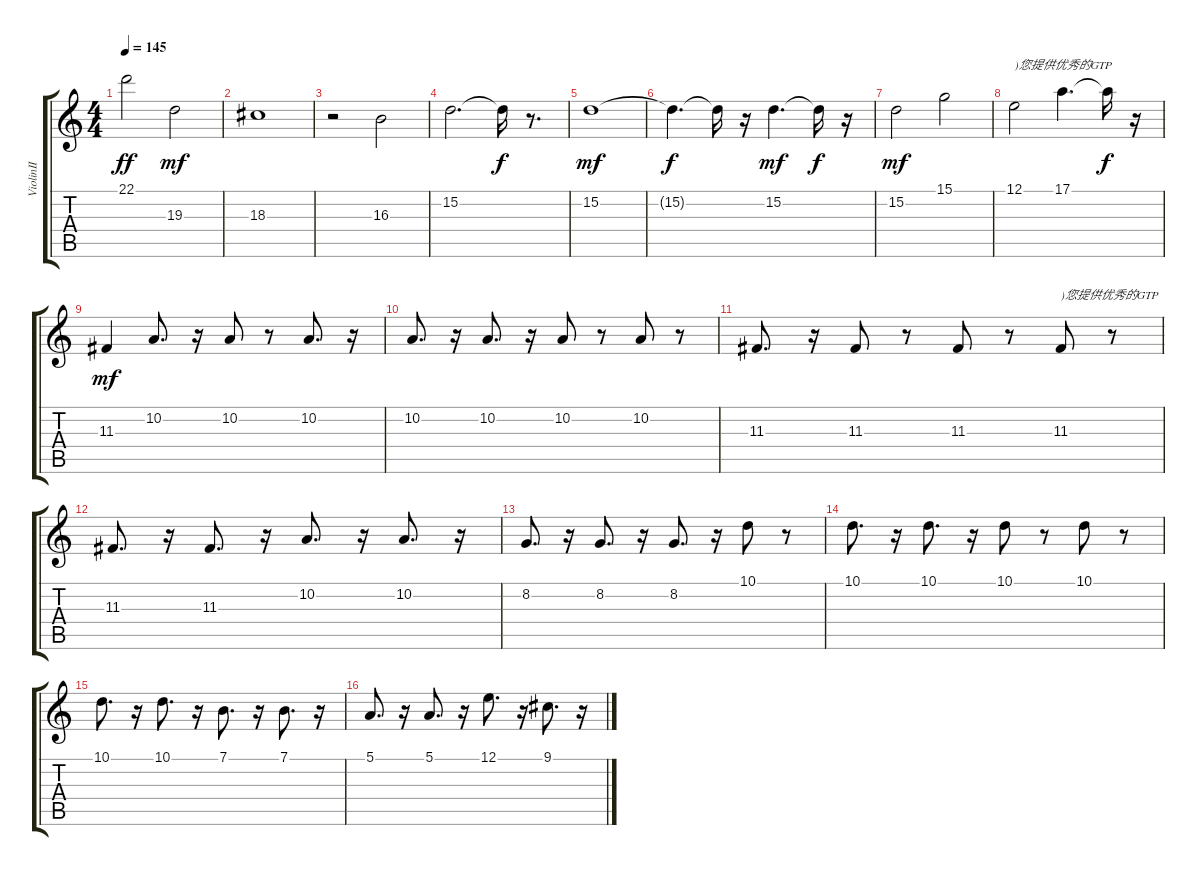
\track ("ViolinⅡ" "ViolinⅡ") {instrument stringensemble1}
\staff {score tabs}
\tuning (E4 B3 G3 D3 A2 E2) {hide}
\ts (4 4)
\tempo 145
\clef g2
\ks c
22.1.2{dy ff} 19.3.2{dy mf} |
18.3.1 |
r.2 16.3.2 |
15.2.2{d} 15.2{t}.16{dy f} r.8{d} |
15.2.1{dy mf} |
15.2{t}.4{d dy f} 15.2{t}.16 r.16 15.2.4{d dy mf} 15.2{t}.16{dy f} r.16 |
15.2.2{dy mf} 15.1.2 |
12.1.2{txt ")您提供优秀的GTP"} 17.1.4{d} 17.1{t}.16{dy f} r.16 |
11.3.4{dy mf} 10.2.8{d} r.16 10.2.8 r.8 10.2.8{d} r.16 |
10.2.8{d} r.16 10.2.8{d} r.16 10.2.8 r.8 10.2.8 r.8 |
11.3.8{d} r.16 11.3.8 r.8 11.3.8 r.8 11.3.8{txt ")您提供优秀的GTP"} r.8 |
11.3.8{d} r.16 11.3.8{d} r.16 10.2.8{d} r.16 10.2.8{d} r.16 |
8.2.8{d} r.16 8.2.8{d} r.16 8.2.8{d} r.16 10.1.8 r.8 |
10.1.8{d} r.16 10.1.8{d} r.16 10.1.8 r.8 10.1.8 r.8 |
10.1.8{d} r.16 10.1.8{d} r.16 7.1.8{d} r.16 7.1.8{d} r.16 |
5.1.8{d} r.16 5.1.8{d} r.16 12.1.8{d} r.16 9.1.8{d} r.16
